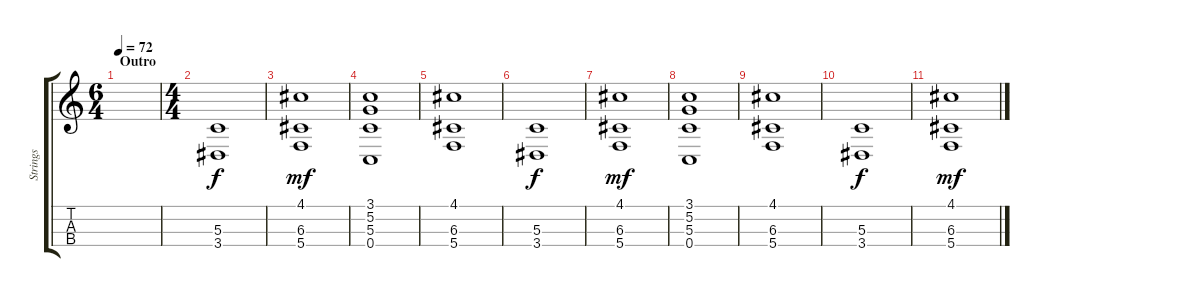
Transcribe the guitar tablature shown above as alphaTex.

\track ("Strings" "Strings") {instrument stringensemble2}
\staff {score tabs}
\tuning (A4 D4 G3 C3) {hide}
\ts (6 4)
\section ("" "Outro")
\tempo 72
\clef g2
\ks c
|
\ts (4 4)
(5.3 3.4).1{instrument stringensemble2} |
(4.1 6.3 5.4).1{dy mf} |
(3.1 5.2 5.3 0.4).1 |
(4.1 6.3 5.4).1 |
(5.3 3.4).1{dy f} |
(4.1 6.3 5.4).1{dy mf} |
(3.1 5.2 5.3 0.4).1 |
(4.1 6.3 5.4).1 |
(5.3 3.4).1{dy f} |
(4.1 6.3 5.4).1{dy mf}
